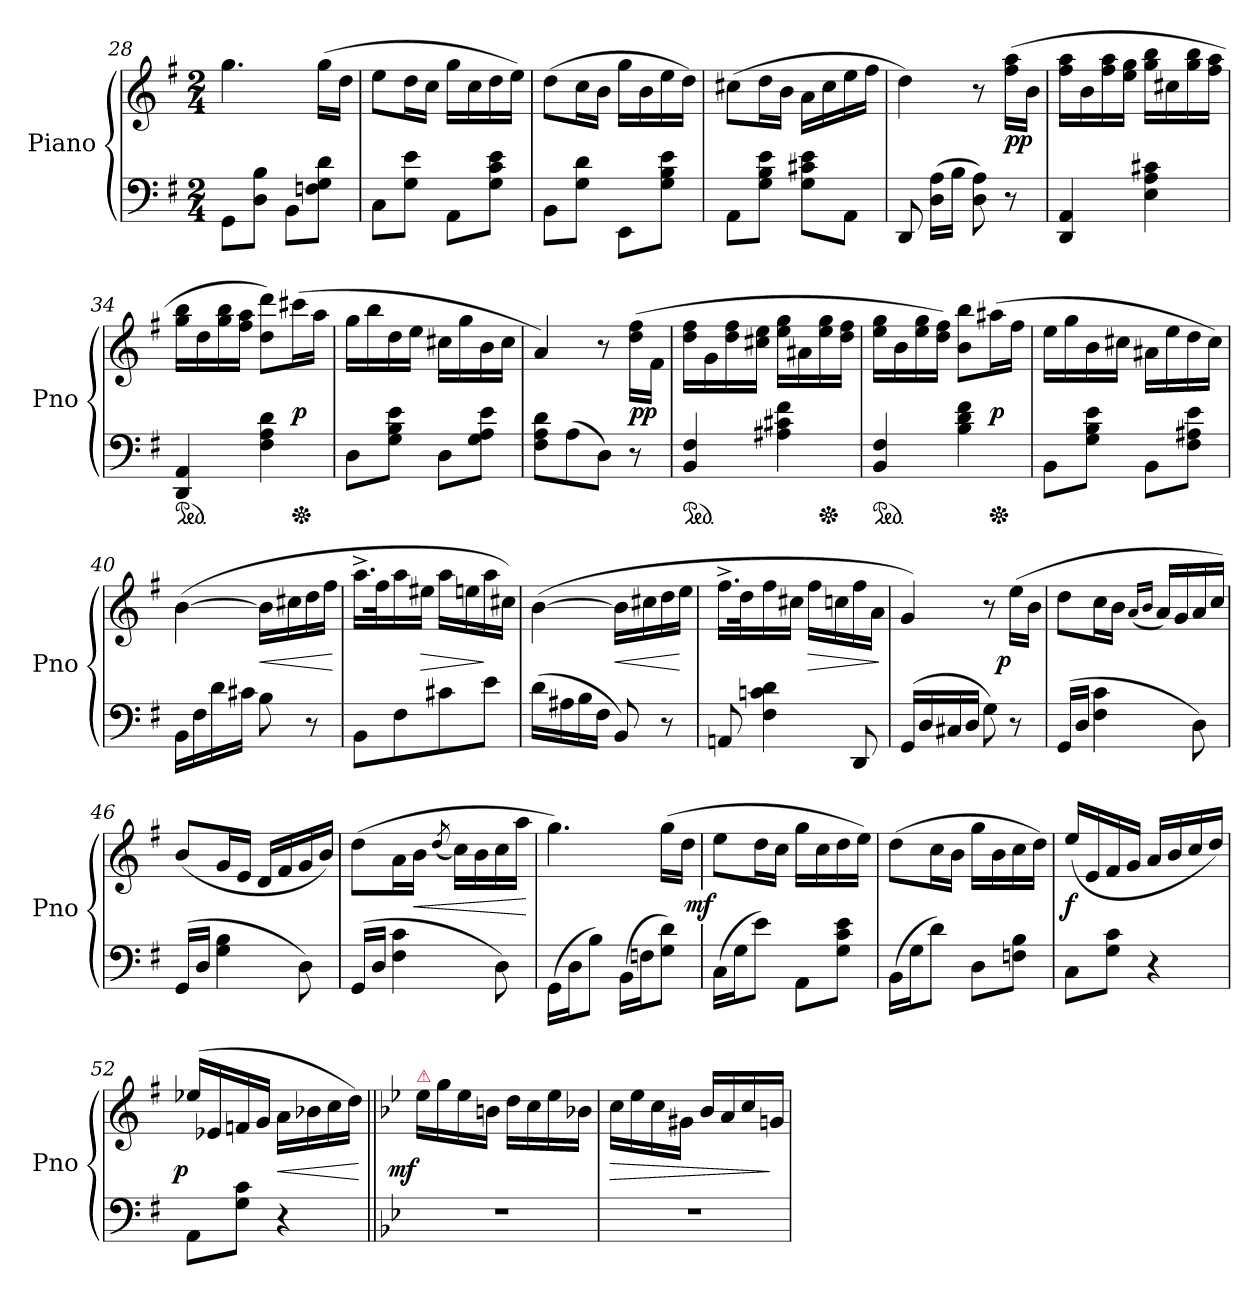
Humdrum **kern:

**kern	**kern	**dynam
*part2	*part1	*part1
*staff2	*staff1	*staff1
*I"Piano	*I"Piano	*
*I'Pno	*I'Pno	*
*clefF4	*clefG2	*
*k[f#]	*k[f#]	*
*M2/4	*M2/4	*
=28	=28	=28
8GG\L	4.gg\	.
8D\ 8B\J	.	.
8BB\L	.	.
8Fn\ 8G\ 8d\J	(>16gg\LL	.
.	16dd\JJ	.
=29	=29	=29
8C\L	8ee\L	.
8G\ 8e\J	16dd\L	.
.	16cc\JJ	.
8AA\L	16gg\LL	.
.	16cc\	.
8G\ 8c\ 8e\J	16dd\	.
.	16ee\JJ)	.
=30	=30	=30
8BB\L	(>8dd\L	.
8G\ 8d\J	16cc\L	.
.	16b\JJ	.
8EE\L	16gg\LL	.
.	16b\	.
8G\ 8B\ 8e\J	16ee\	.
.	16dd\JJ)	.
=31	=31	=31
8AA\L	(>8cc#X\L	.
8G\ 8B\ 8e\J	16dd\L	.
.	16b\JJ	.
8G\ 8c#X\ 8e\L	16a\LL	.
.	16cc#\	.
8AA\J	16ee\	.
.	16ff#\JJ	.
=32	=32	=32
8DD/	4dd\)	.
(>16D\ 16A\LL	.	.
16B\JJ	.	.
8D\ 8A\)	8r	.
!	!	!LO:DY:b
8r	(>16ff#\ 16aa\LL	pp
.	16b\JJ	.
=33	=33	=33
4DD/ 4AA/	16ff#\ 16aa\LL	.
.	16b\	.
.	16ff#\ 16aa\	.
.	16ee\ 16gg\JJ	.
4E\ 4A\ 4c#X\	16gg\ 16bb\LL	.
.	16cc#X\	.
.	16gg\ 16bb\	.
.	16ff#\ 16aa\JJ	.
=34	=34	=34
*ped	*	*
*^	*	*
4DD/ 4AA/	4.ryy	16gg\ 16bb\LL	.
.	.	16dd\	.
.	.	16gg\ 16bb\	.
.	.	16ff#\ 16aa\JJ	.
4F#\ 4A\ 4d\	.	8dd\ 8ddd\L)	.
!	!	!	!LO:DY:b
*Xped	*	*	*
.	8ryy	(>16ccc#X\L	p
.	.	16aa\JJ	.
*v	*v	*	*
=35	=35	=35
8D\L	16gg\LL	.
.	16bb\	.
8G\ 8B\ 8e\J	16dd\	.
.	16ee\JJ	.
8D\L	16cc#X\LL	.
.	16gg\	.
8G\ 8A\ 8e\J	16b\	.
.	16cc#\JJ	.
=36	=36	=36
8F#\ 8A\ 8d\L	4a/)	.
(>8A\	.	.
8D\J)	8r	.
!	!	!LO:DY:b
8r	(>16dd\ 16ff#\LL	pp
.	16f#\JJ	.
=37	=37	=37
*ped	*	*
*^	*	*
4BB/ 4F#/	4.ryy	16dd\ 16ff#\LL	.
.	.	16g\	.
.	.	16dd\ 16ff#\	.
.	.	16cc#X\ 16ee\JJ	.
4A#X\ 4c#X\ 4f#\	.	16ee\ 16gg\LL	.
.	.	16a#X\	.
*Xped	*	*	*
.	8ryy	16ee\ 16gg\	.
.	.	16dd\ 16ff#\JJ	.
=38	=38	=38	=38
*ped	*	*	*
4BB/ 4F#/	4.ryy	16ee\ 16gg\LL	.
.	.	16b\	.
.	.	16ee\ 16gg\	.
.	.	16dd\ 16ff#\JJ)	.
4B\ 4d\ 4f#\	.	8b\ 8bb\L	.
!	!	!	!LO:DY:b
*Xped	*	*	*
.	8ryy	(>16aa#X\L	p
.	.	16ff#\JJ	.
*v	*v	*	*
=39	=39	=39
8BB\L	16ee\LL	.
.	16gg\	.
8G\ 8B\ 8e\J	16b\	.
.	16cc#X\JJ	.
8BB\L	16a#X\LL	.
.	16ee\	.
8F#\ 8A#X\ 8e\J	16dd\	.
.	16cc#\JJ)	.
=40	=40	=40
16BB\LL	(>[4b\	.
16F#\	.	.
16d\	.	.
16c#X\JJ	.	.
!	!	!LO:HP:b
8B\	16b\LL]	<
.	16cc#X\	.
8r	16dd\	.
.	16ff#\JJ	.
.	.	[
=41	=41	=41
8BB\L	16.aa^>\LL	.
.	32ff#\K	.
8F#\	16aa\	.
!	!	!LO:HP:b
.	16ee#X\JJ	>
8c#X\	16aa\LL	.
.	16een\	.
8e\J	16aa\	]
.	16cc#X\JJ)	.
=42	=42	=42
(>16d\LL	(>[4b\	.
16A#X\	.	.
16B\	.	.
16F#\JJ	.	.
!	!	!LO:HP:b
8BB/)	16b\LL]	<
.	16cc#X\	.
8r	16dd\	.
.	16ee\JJ	[
=43	=43	=43
8AAn/	16.ff#^>\LL	.
.	32dd\K	.
4F#\ 4cn\ 4d\	16ff#\	.
.	16cc#X\JJ	.
!	!	!LO:HP:b
.	16ff#\LL	>
.	16ccn\	.
8DD/	16ff#\	.
.	16a\JJ	.
.	.	]
=44	=44	=44
(<16GG/LL	4g/)	.
16D/	.	.
16C#X/	.	.
16D/JJ	.	.
8G\)	8r	.
!	!	!LO:DY:b:rj
8r	(>16ee\LL	p
.	16b\JJ	.
=45	=45	=45
(>16GG/LL	8dd\L	.
16D/JJ	.	.
4F#\ 4c\	16cc\L	.
.	16b\JJ	.
.	(<16qqa/LL	.
.	16qqb/JJ	.
.	16a/LL)	.
.	16g/	.
8D\)	16a/	.
.	16cc/JJ)	.
=46	=46	=46
(>16GG/LL	(<8b/L	.
16D/JJ	.	.
4G\ 4B\	16g/L	.
.	16e/JJ	.
.	16d/LL	.
.	16f#/	.
8D\)	16g/	.
.	16b/JJ)	.
=47	=47	=47
(>16GG/LL	(>8dd\L	.
16D/JJ	.	.
4F#\ 4c\	16a\L	.
!	!	!LO:HP:b
.	16b\JJ	<
.	(8qdd/	.
.	16cc\LL)	.
.	16b\	.
8D\)	16cc\	.
.	16aa\JJ	.
.	.	[
=48	=48	=48
(>16GG\LL	4.gg\)	.
16D\J	.	.
8B\J)	.	.
(>16BB\LL	.	.
16Fn\J	.	.
8G\ 8d\J)	(>16gg\LL	.
.	16dd\JJ	.
=49	=49	=49
!	!	!LO:DY:b:rj
(>16C\LL	8ee\L	mf
16G\J	.	.
8e\J)	16dd\L	.
.	16cc\JJ	.
8AA\L	16gg\LL	.
.	16cc\	.
8G\ 8c\ 8e\J	16dd\	.
.	16ee\JJ)	.
=50	=50	=50
(>16BB\LL	(>8dd\L	.
16G\J	.	.
8d\J)	16cc\L	.
.	16b\JJ	.
8D\L	16gg\LL	.
.	16b\	.
8Fn\ 8B\J	16cc\	.
.	16dd\JJ)	.
=51	=51	=51
!	!	!LO:DY:b
8C\L	(<16ee/LL	f
.	16e/	.
8G\ 8c\J	16f#/	.
.	16g/JJ	.
4r	16a/LL	.
.	16b/	.
.	16cc/	.
.	16dd/JJ)	.
=52	=52	=52
!	!	!LO:DY:b:rj
8AA\L	(<16ee-X/LL	p
.	16e-X/	.
8G\ 8c\J	16fn/	.
.	16g/JJ	.
!	!	!LO:HP:b
4r	16a\LL	<
.	16b-X\	.
.	16cc\	.
.	16dd\JJ)	.
.	.	[
=53||	=53||	=53||
*k[b-e-]	*k[b-e-]	*
!	!LO:TX:a:color=crimson:t=⚠	!
!	!	!LO:DY:b:rj
2r	16ee-\LL	mf
.	16gg\	.
.	16ee-\	.
.	16bn\JJ	.
.	16dd\LL	.
.	16cc\	.
.	16ee-\	.
.	16b-X\JJ	.
=54	=54	=54
!	!	!LO:HP:b
2r	16cc\LL	>
.	16ee-\	.
.	16cc\	.
.	16g#X\JJ	.
.	16b-/LL	.
.	16a/	.
.	16cc/	.
.	16gn/JJ	]
=	=	=
*-	*-	*-
